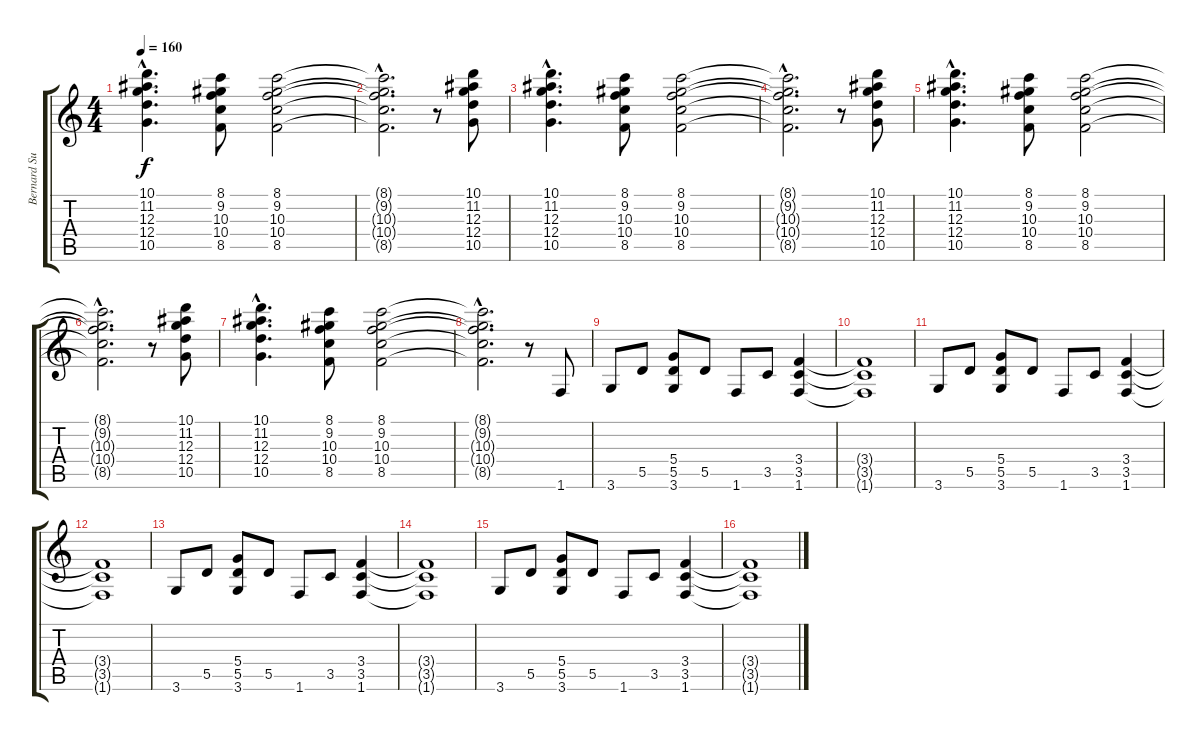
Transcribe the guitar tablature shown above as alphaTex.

\track ("Bernard Sumner - Guitar" "Bernard Su") {instrument overdrivenguitar}
\staff {score tabs}
\tuning (E4 B3 G3 D3 A2 E2) {hide}
\ts (4 4)
\tempo 160
\clef g2
\ks c
(10.1{hac} 11.2{hac} 12.3{hac} 12.4{hac} 10.5{hac}).4{d dy f} (8.1 9.2 10.3 10.4 8.5).8 (8.1 9.2 10.3 10.4 8.5).2 |
(8.1{hac t} 9.2{hac t} 10.3{hac t} 10.4{hac t} 8.5{hac t}).2{d} r.8 (10.1 11.2 12.3 12.4 10.5).8 |
(10.1{hac} 11.2{hac} 12.3{hac} 12.4{hac} 10.5{hac}).4{d} (8.1 9.2 10.3 10.4 8.5).8 (8.1 9.2 10.3 10.4 8.5).2 |
(8.1{hac t} 9.2{hac t} 10.3{hac t} 10.4{hac t} 8.5{hac t}).2{d} r.8 (10.1 11.2 12.3 12.4 10.5).8 |
(10.1{hac} 11.2{hac} 12.3{hac} 12.4{hac} 10.5{hac}).4{d} (8.1 9.2 10.3 10.4 8.5).8 (8.1 9.2 10.3 10.4 8.5).2 |
(8.1{hac t} 9.2{hac t} 10.3{hac t} 10.4{hac t} 8.5{hac t}).2{d} r.8 (10.1 11.2 12.3 12.4 10.5).8 |
(10.1{hac} 11.2{hac} 12.3{hac} 12.4{hac} 10.5{hac}).4{d} (8.1 9.2 10.3 10.4 8.5).8 (8.1 9.2 10.3 10.4 8.5).2 |
(8.1{hac t} 9.2{hac t} 10.3{hac t} 10.4{hac t} 8.5{hac t}).2{d} r.8 1.6.8 |
3.6.8 5.5.8 (5.4 5.5 3.6).8 5.5.8 1.6.8 3.5.8 (3.4 3.5 1.6).4 |
(3.4{t} 3.5{t} 1.6{t}).1 |
3.6.8 5.5.8 (5.4 5.5 3.6).8 5.5.8 1.6.8 3.5.8 (3.4 3.5 1.6).4 |
(3.4{t} 3.5{t} 1.6{t}).1 |
3.6.8 5.5.8 (5.4 5.5 3.6).8 5.5.8 1.6.8 3.5.8 (3.4 3.5 1.6).4 |
(3.4{t} 3.5{t} 1.6{t}).1 |
3.6.8 5.5.8 (5.4 5.5 3.6).8 5.5.8 1.6.8 3.5.8 (3.4 3.5 1.6).4 |
(3.4{t} 3.5{t} 1.6{t}).1
